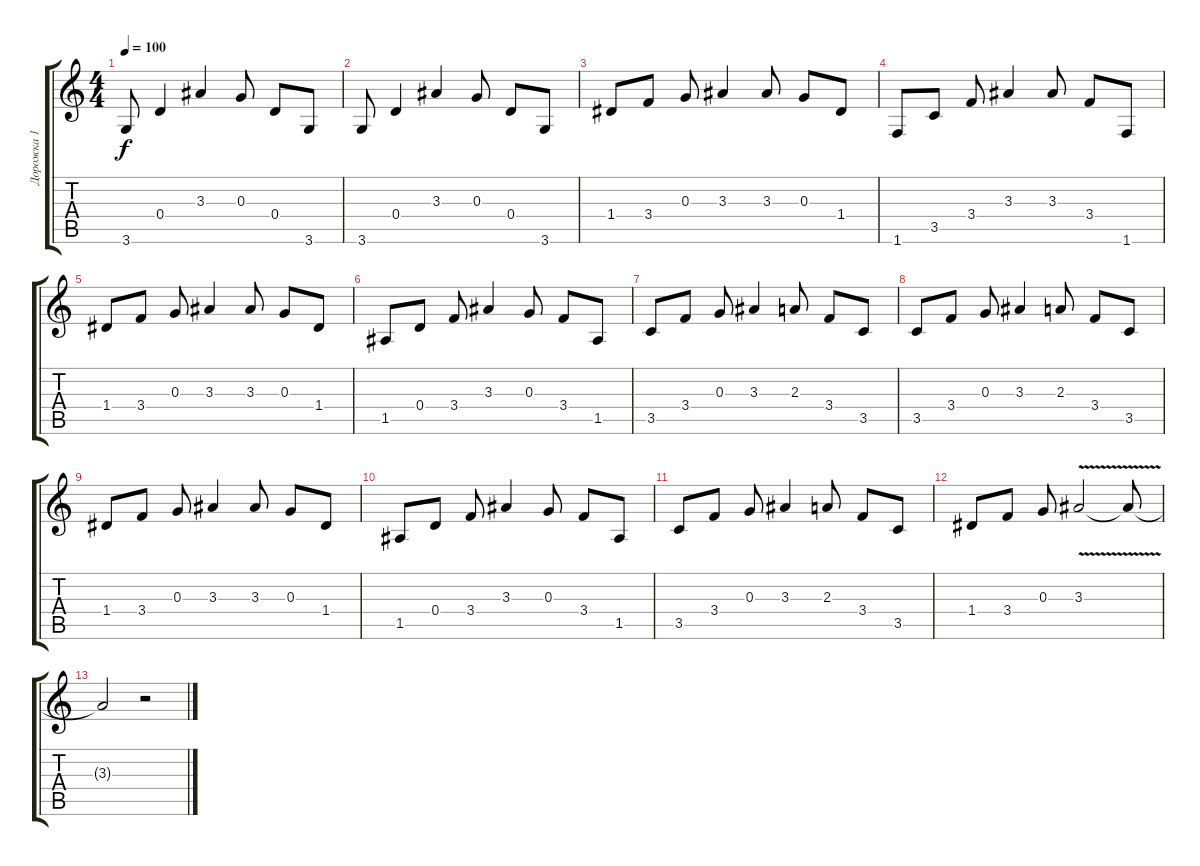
\track ("Дорожка 1" "Дорожка 1") {instrument electricguitarclean}
\staff {score tabs}
\tuning (E4 B3 G3 D3 A2 E2) {hide}
\ts (4 4)
\tempo 100
\clef g2
\ks c
3.6.8{dy f} 0.4.4 3.3.4 0.3.8 0.4.8 3.6.8 |
3.6.8 0.4.4 3.3.4 0.3.8 0.4.8 3.6.8 |
1.4.8 3.4.8 0.3.8 3.3.4 3.3.8 0.3.8 1.4.8 |
1.6.8 3.5.8 3.4.8 3.3.4 3.3.8 3.4.8 1.6.8 |
1.4.8 3.4.8 0.3.8 3.3.4 3.3.8 0.3.8 1.4.8 |
1.5.8 0.4.8 3.4.8 3.3.4 0.3.8 3.4.8 1.5.8 |
3.5.8 3.4.8 0.3.8 3.3.4 2.3.8 3.4.8 3.5.8 |
3.5.8 3.4.8 0.3.8 3.3.4 2.3.8 3.4.8 3.5.8 |
1.4.8 3.4.8 0.3.8 3.3.4 3.3.8 0.3.8 1.4.8 |
1.5.8 0.4.8 3.4.8 3.3.4 0.3.8 3.4.8 1.5.8 |
3.5.8 3.4.8 0.3.8 3.3.4 2.3.8 3.4.8 3.5.8 |
1.4.8 3.4.8 0.3.8 3.3{v}.2 3.3{t}.8 |
3.3{t}.2 r.2
